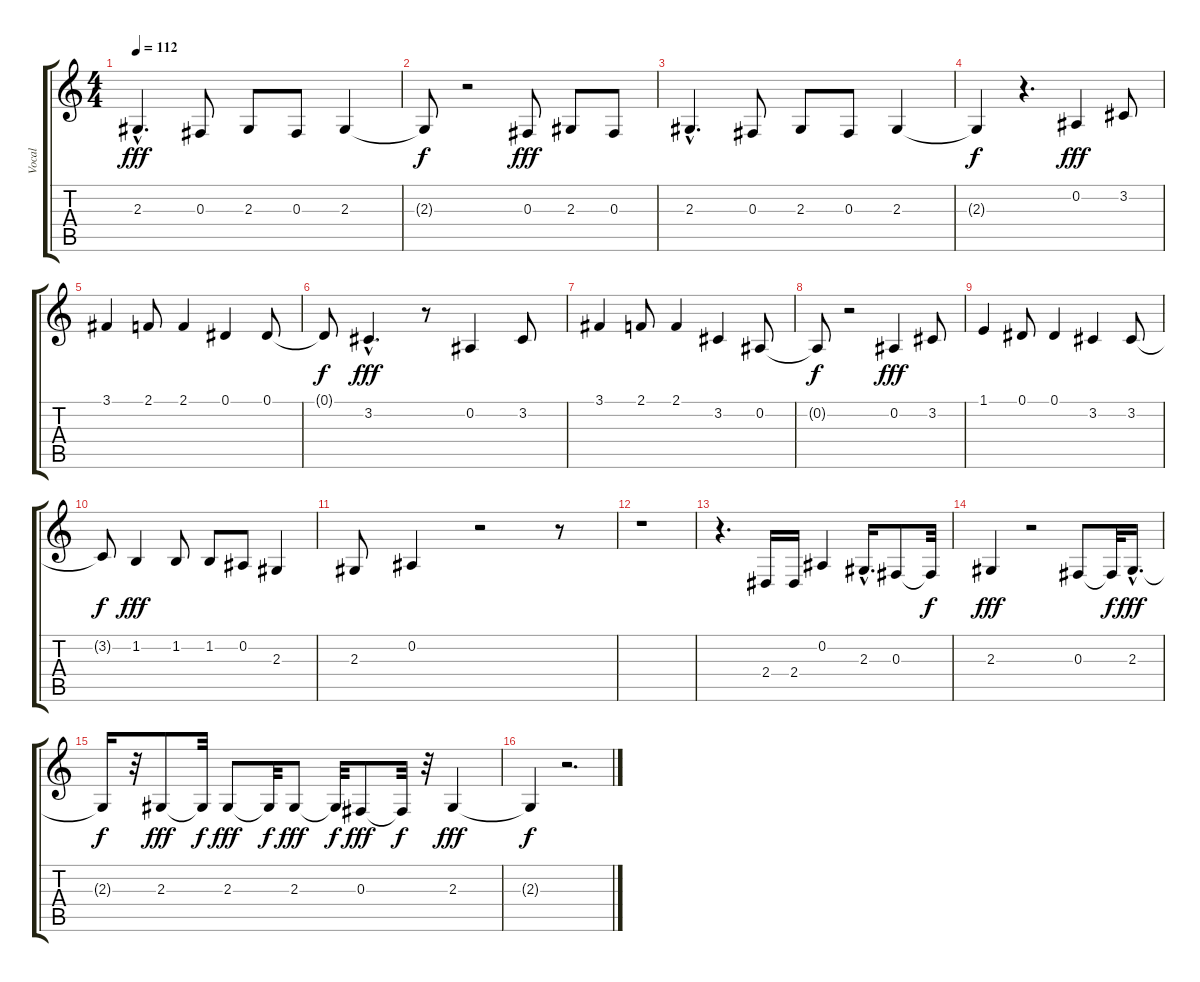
\track ("Vocal" "Vocal") {instrument synthvoice}
\staff {score tabs}
\tuning (Eb4 Bb3 Gb3 Db3 Ab2 Eb2) {hide}
\ts (4 4)
\tempo 112
\clef g2
\ks c
2.3{hac}.4{d dy fff} 0.3.8 2.3.8 0.3.8 2.3.4 |
2.3{t}.8{dy f} r.2 0.3.8{dy fff} 2.3.8 0.3.8 |
2.3{hac}.4{d} 0.3.8 2.3.8 0.3.8 2.3.4 |
2.3{t}.4{dy f} r.4{d} 0.2.4{dy fff} 3.2.8 |
3.1.4 2.1.8 2.1.4 0.1.4 0.1.8 |
0.1{t}.8{dy f} 3.2{hac}.4{d dy fff} r.8 0.2.4 3.2.8 |
3.1.4 2.1.8 2.1.4 3.2.4 0.2.8 |
0.2{t}.8{dy f} r.2 0.2.4{dy fff} 3.2.8 |
1.1.4 0.1.8 0.1.4 3.2.4 3.2.8 |
3.2{t}.8{dy f} 1.2.4{dy fff} 1.2.8 1.2.8 0.2.8 2.3.4 |
2.3.8 0.2.4 r.2 r.8 |
r.1 |
r.4{d} 2.4.16 2.4.16 0.2.4 2.3{hac}.16{d} 0.3.8 0.3{t}.32{dy f} |
2.3.4{dy fff} r.2 0.3.8 0.3{t}.32{dy f} 2.3{hac}.16{d dy fff} |
2.3{t}.16{dy f} r.32 2.3.8{dy fff} 2.3{t}.32{dy f} 2.3.8{dy fff} 2.3{t}.32{dy f} 2.3.8{dy fff} 2.3{t}.32{dy f} 0.3.8{dy fff} 0.3{t}.32{dy f} r.32 2.3.4{dy fff} |
2.3{t}.4{dy f} r.2{d}
